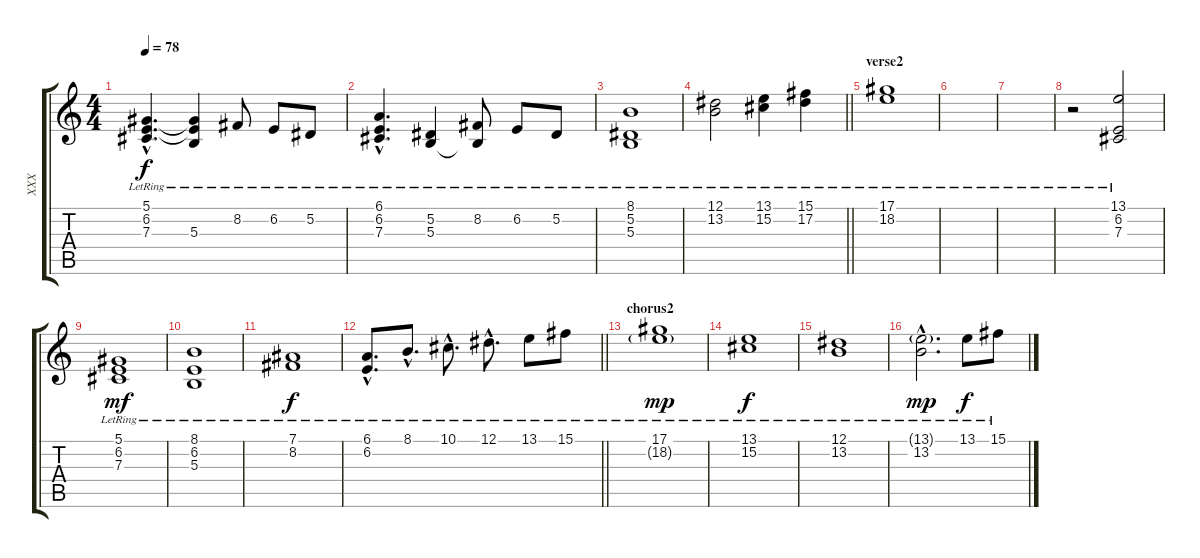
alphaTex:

\track ("XXX" "XXX") {instrument pad8sweep}
\staff {score tabs}
\tuning (Eb4 Bb3 Gb3 Db3 Ab2 Eb2) {hide}
\ts (4 4)
\tempo 78
\clef g2
\ks c
(5.1{hac lr} 6.2{hac lr} 7.3{hac lr}).4{d dy f} (5.1{t} 6.2{t} 5.3{lr}).4 8.2{lr}.8 6.2{lr}.8 5.2{lr}.8 |
(6.1{hac lr} 6.2{hac lr} 7.3{hac lr}).4{d} (5.2{lr} 5.3{lr}).4 (8.2{lr} 5.3{t}).8 6.2{lr}.8 5.2{lr}.8 |
(8.1{lr} 5.2{lr} 5.3{lr}).1 |
\barLineRight lightlight
(12.1{lr} 13.2{lr}).2 (13.1{lr} 15.2{lr}).4 (15.1{lr} 17.2{lr}).4 |
\section ("" "verse2")
(17.1{lr} 18.2{lr}).1{volume 0} |
|
|
r.2{volume 7} (13.1{lr} 6.2{lr} 7.3{lr}).2 |
(5.1{lr} 6.2{lr} 7.3{lr}).1{dy mf} |
(8.1{lr} 6.2{lr} 5.3{lr}).1 |
(7.1{lr} 8.2{lr}).1{dy f} |
\barLineRight lightlight
(6.1{hac lr} 6.2{hac lr}).8{d} 8.1{hac lr}.8{d} 10.1{hac lr}.8{d} 12.1{hac lr}.8{d} 13.1{lr}.8 15.1{lr}.8 |
\section ("" "chorus2")
(17.1{lr} 18.2{g lr}).1{dy mp} |
(13.1{lr} 15.2{lr}).1{dy f} |
(12.1{lr} 13.2{lr}).1 |
(13.1{g hac lr} 13.2{hac lr}).2{d dy mp} 13.1{lr}.8{dy f} 15.1{lr}.8
